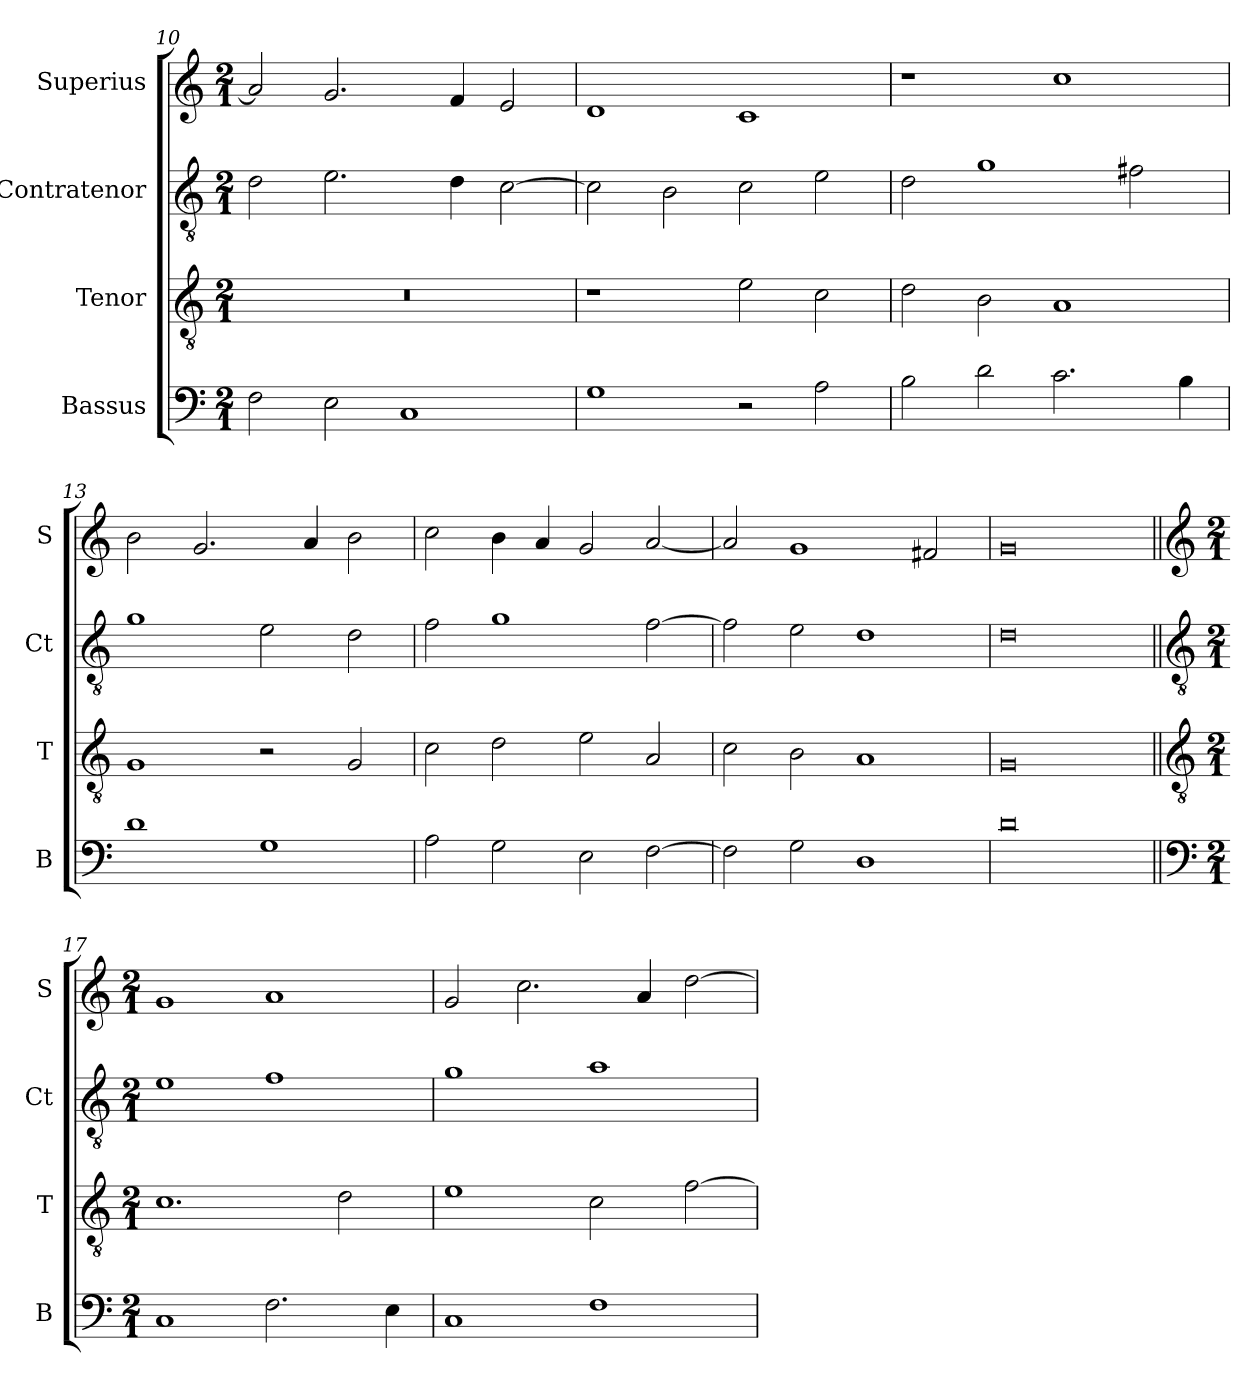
**kern	**kern	**kern	**kern
*part4	*part3	*part2	*part1
*staff4	*staff3	*staff2	*staff1
*I"Bassus	*I"Tenor	*I"Contratenor	*I"Superius
*I'B	*I'T	*I'Ct	*I'S
*clefF4	*clefGv2	*clefGv2	*clefG2
*k[]	*k[]	*k[]	*k[]
*M2/1	*M2/1	*M2/1	*M2/1
=10	=10	=10	=10
2F\	0r	2d\	2a/]
2E\	.	2.e\	2.g/
1C	.	.	.
.	.	4d\	4f/
.	.	[2c\	2e/
=11	=11	=11	=11
1G	1r	2c\]	1d
.	.	2B\	.
2r	2e\	2c\	1c
2A\	2c\	2e\	.
=12	=12	=12	=12
2B\	2d\	2d\	1r
2d\	2B\	1g	.
2.c\	1A	.	1cc
.	.	2f#X\	.
4B\	.	.	.
=13	=13	=13	=13
1d	1G	1g	2b\
.	.	.	2.g/
1G	2r	2e\	.
.	.	.	4a/
.	2G/	2d\	2b\
=14	=14	=14	=14
2A\	2c\	2f\	2cc\
2G\	2d\	1g	4b\
.	.	.	4a/
2E\	2e\	.	2g/
[2F\	2A/	[2f\	[2a/
=15	=15	=15	=15
2F\]	2c\	2f\]	2a/]
2G\	2B\	2e\	1g
1D	1A	1d	.
.	.	.	2f#X/
=16	=16	=16	=16
0d	0G	0d	0g
!!LO:LB:g=z
=17||	=17||	=17||	=17||
*clefF4	*clefGv2	*clefGv2	*clefG2
*k[]	*k[]	*k[]	*k[]
*M2/1	*M2/1	*M2/1	*M2/1
1C	1.c	1e	1g
2.F\	.	1f	1a
.	2d\	.	.
4E\	.	.	.
=18	=18	=18	=18
1C	1e	1g	2g/
.	.	.	2.cc\
1F	2c\	1a	.
.	.	.	4a/
.	[2f\	.	[2dd\
=	=	=	=
*-	*-	*-	*-
